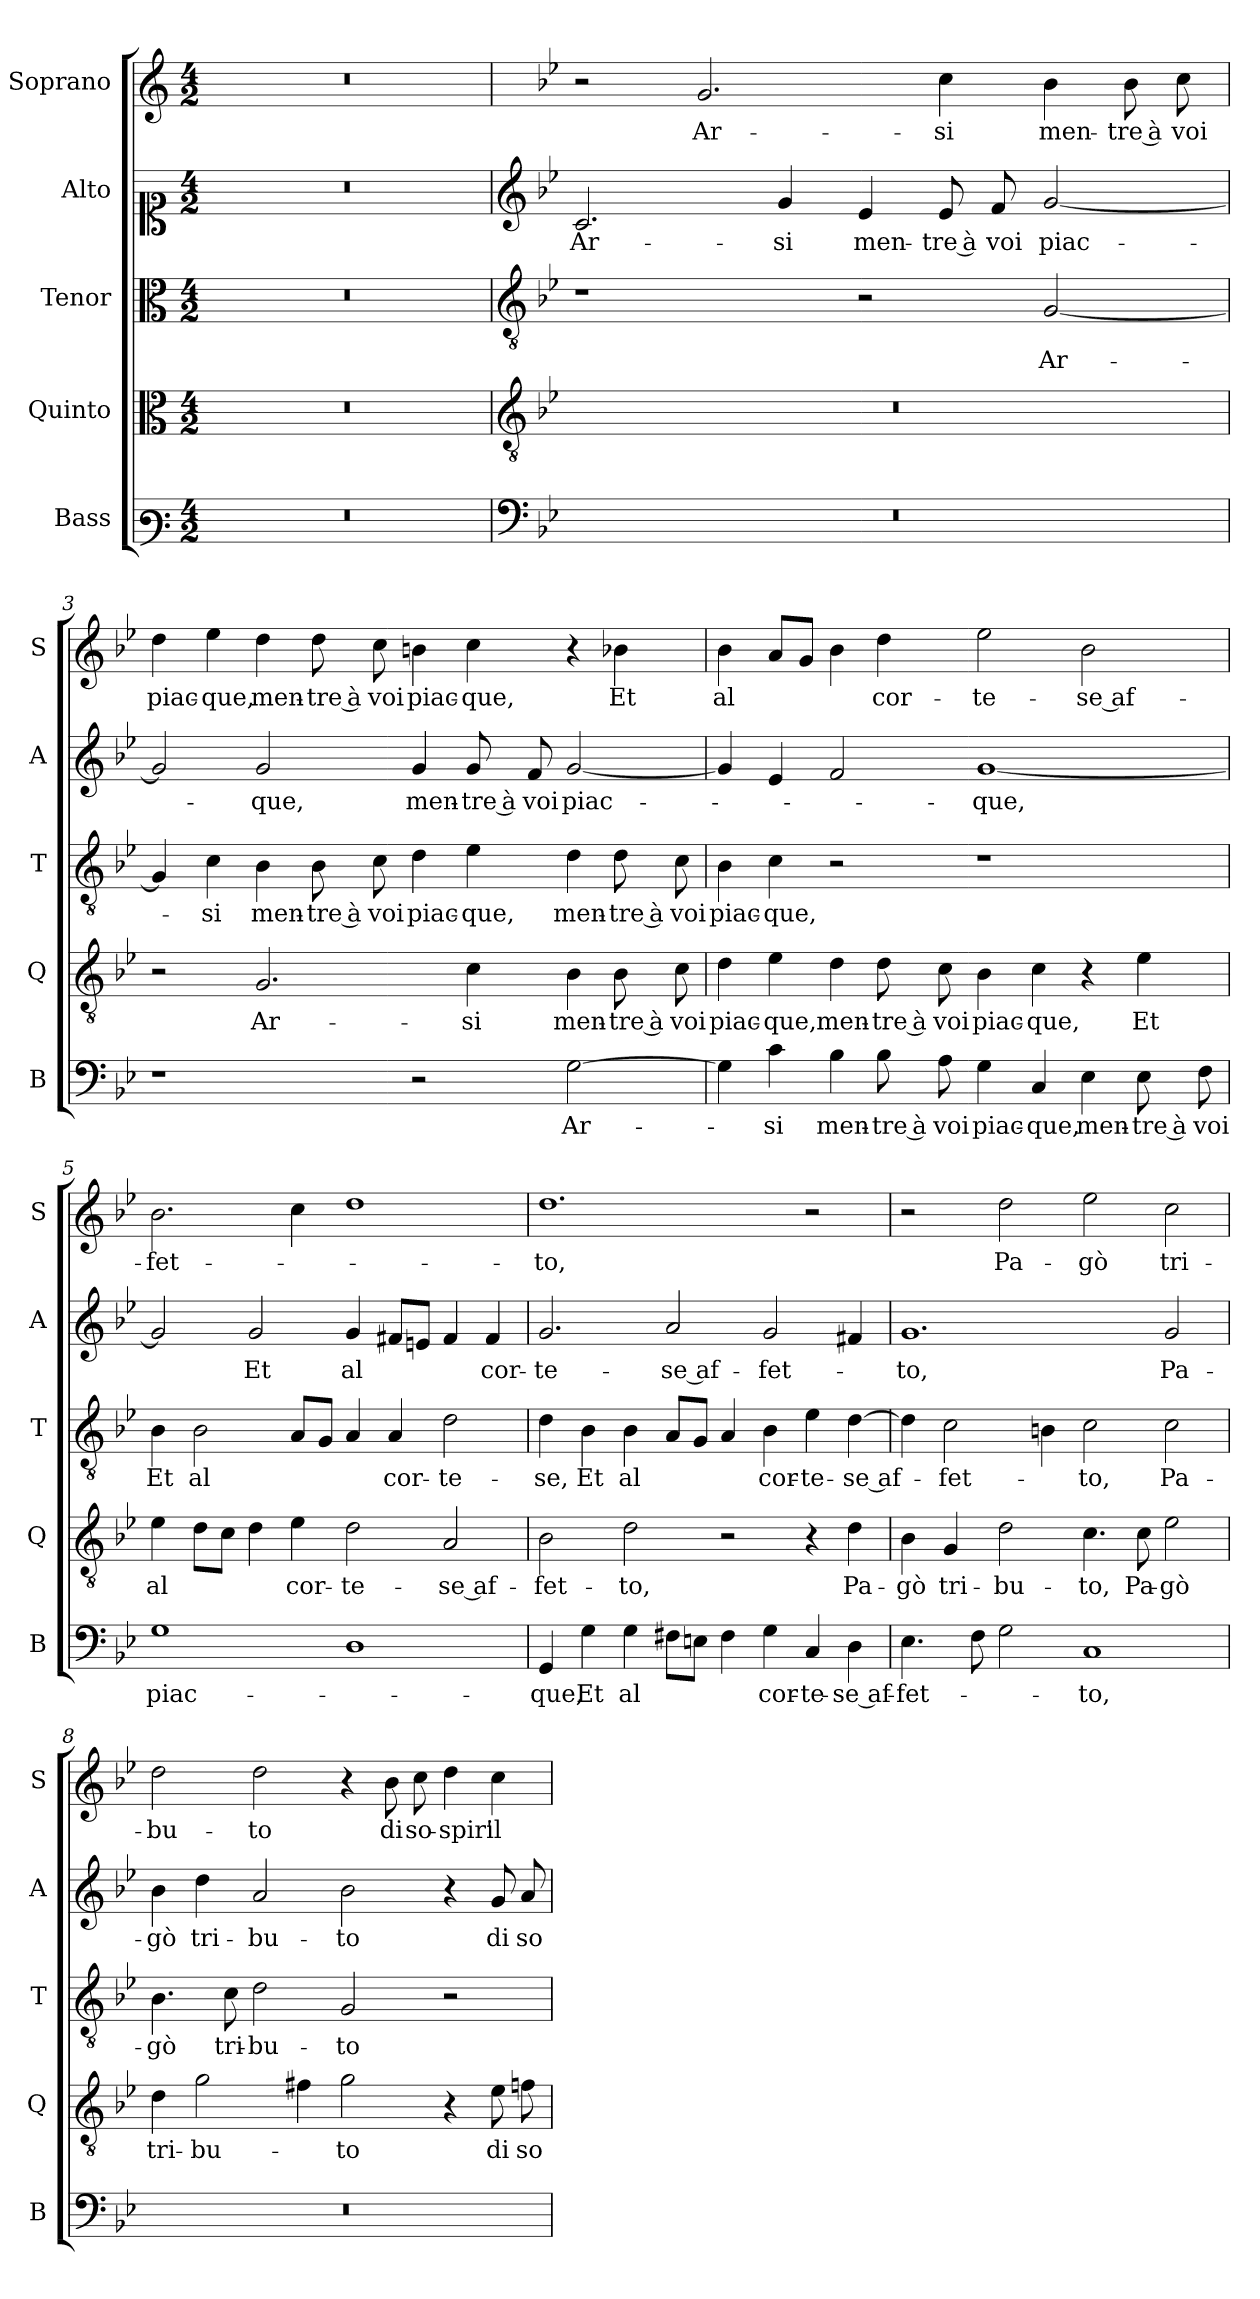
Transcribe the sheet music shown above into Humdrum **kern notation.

**kern	**text	**kern	**text	**kern	**text	**kern	**text	**kern	**text
*part5	*part5	*part4	*part4	*part3	*part3	*part2	*part2	*part1	*part1
*staff5	*staff5	*staff4	*staff4	*staff3	*staff3	*staff2	*staff2	*staff1	*staff1
*I"Bass	*	*I"Quinto	*	*I"Tenor	*	*I"Alto	*	*I"Soprano	*
*I'B	*	*I'Q	*	*I'T	*	*I'A	*	*I'S	*
*clefF3	*	*clefC3	*	*clefC3	*	*clefC1	*	*clefG2	*
*k[]	*	*k[]	*	*k[]	*	*k[]	*	*k[]	*
*C:	*	*C:	*	*C:	*	*C:	*	*C:	*
*M4/2	*	*M4/2	*	*M4/2	*	*M4/2	*	*M4/2	*
=1	=1	=1	=1	=1	=1	=1	=1	=1	=1
0r	.	0r	.	0r	.	0r	.	0r	.
=2	=2	=2	=2	=2	=2	=2	=2	=2	=2
*clefF4	*	*clefGv2	*	*clefGv2	*	*clefG2	*	*	*
*k[b-e-]	*	*k[b-e-]	*	*k[b-e-]	*	*k[b-e-]	*	*k[b-e-]	*
*B-:	*	*B-:	*	*B-:	*	*B-:	*	*B-:	*
!	!	!	!	!	!	!	!LO:LY:b	!	!
0r	.	0r	.	1r	.	2.c/	Ar-	2r	.
!	!	!	!	!	!	!	!	!	!LO:LY:b
.	.	.	.	.	.	.	.	2.g/	Ar-
!	!	!	!	!	!	!	!LO:LY:b	!	!
.	.	.	.	.	.	4g/	-si	.	.
!	!	!	!	!	!	!	!LO:LY:b	!	!
.	.	.	.	2r	.	4e-/	men-	.	.
!	!	!	!	!	!	!	!LO:LY:b	!	!LO:LY:b
.	.	.	.	.	.	8e-/	-tre à	4cc\	-si
!	!	!	!	!	!	!	!LO:LY:b	!	!
.	.	.	.	.	.	8f/	voi	.	.
!	!	!	!	!	!LO:LY:b	!	!LO:LY:b	!	!LO:LY:b
.	.	.	.	[2G/	Ar-	[2g/	piac-	4b-\	men-
!	!	!	!	!	!	!	!	!	!LO:LY:b
.	.	.	.	.	.	.	.	8b-\	-tre à
!	!	!	!	!	!	!	!	!	!LO:LY:b
.	.	.	.	.	.	.	.	8cc\	voi
!!LO:LB:g=z
=3	=3	=3	=3	=3	=3	=3	=3	=3	=3
!	!	!	!	!	!	!	!	!	!LO:LY:b
1r	.	2r	.	4G/]	.	2g/]	.	4dd\	piac-
!	!	!	!	!	!LO:LY:b	!	!	!	!LO:LY:b
.	.	.	.	4c\	-si	.	.	4ee-\	-que,
!	!	!	!LO:LY:b	!	!LO:LY:b	!	!LO:LY:b	!	!LO:LY:b
.	.	2.G/	Ar-	4B-\	men-	2g/	-que,	4dd\	men-
!	!	!	!	!	!LO:LY:b	!	!	!	!LO:LY:b
.	.	.	.	8B-\	-tre à	.	.	8dd\	-tre à
!	!	!	!	!	!LO:LY:b	!	!	!	!LO:LY:b
.	.	.	.	8c\	voi	.	.	8cc\	voi
!	!	!	!	!	!LO:LY:b	!	!LO:LY:b	!	!LO:LY:b
2r	.	.	.	4d\	piac-	4g/	men-	4bn\	piac-
!	!	!	!LO:LY:b	!	!LO:LY:b	!	!LO:LY:b	!	!LO:LY:b
.	.	4c\	-si	4e-\	-que,	8g/	-tre à	4cc\	-que,
!	!	!	!	!	!	!	!LO:LY:b	!	!
.	.	.	.	.	.	8f/	voi	.	.
!	!LO:LY:b	!	!LO:LY:b	!	!LO:LY:b	!	!LO:LY:b	!	!
[2G\	Ar-	4B-\	men-	4d\	men-	[2g/	piac-	4r	.
!	!	!	!LO:LY:b	!	!LO:LY:b	!	!	!	!LO:LY:b
.	.	8B-\	-tre à	8d\	-tre à	.	.	4b-X\	Et
!	!	!	!LO:LY:b	!	!LO:LY:b	!	!	!	!
.	.	8c\	voi	8c\	voi	.	.	.	.
=4	=4	=4	=4	=4	=4	=4	=4	=4	=4
!	!	!	!LO:LY:b	!	!LO:LY:b	!	!	!	!LO:LY:b
4G\]	.	4d\	piac-	4B-\	piac-	4g/]	.	4b-\	al
!	!LO:LY:b	!	!LO:LY:b	!	!LO:LY:b	!	!	!	!
4c\	-si	4e-\	-que,	4c\	-que,	4e-/	.	8a/L	.
.	.	.	.	.	.	.	.	8g/J	.
!	!LO:LY:b	!	!LO:LY:b	!	!	!	!	!	!
4B-\	men-	4d\	men-	2r	.	2f/	.	4b-\	.
!	!LO:LY:b	!	!LO:LY:b	!	!	!	!	!	!LO:LY:b
8B-\	-tre à	8d\	-tre à	.	.	.	.	4dd\	cor-
!	!LO:LY:b	!	!LO:LY:b	!	!	!	!	!	!
8A\	voi	8c\	voi	.	.	.	.	.	.
!	!LO:LY:b	!	!LO:LY:b	!	!	!	!LO:LY:b	!	!LO:LY:b
4G\	piac-	4B-\	piac-	1r	.	[1g	-que,	2ee-\	-te-
!	!LO:LY:b	!	!LO:LY:b	!	!	!	!	!	!
4C/	-que,	4c\	-que,	.	.	.	.	.	.
!	!LO:LY:b	!	!	!	!	!	!	!	!LO:LY:b
4E-\	men-	4r	.	.	.	.	.	2b-\	-se af-
!	!LO:LY:b	!	!LO:LY:b	!	!	!	!	!	!
8E-\	-tre à	4e-\	Et	.	.	.	.	.	.
!	!LO:LY:b	!	!	!	!	!	!	!	!
8F\	voi	.	.	.	.	.	.	.	.
!!LO:PB:g=z
=5	=5	=5	=5	=5	=5	=5	=5	=5	=5
!	!LO:LY:b	!	!LO:LY:b	!	!LO:LY:b	!	!	!	!LO:LY:b
1G	piac-	4e-\	al	4B-\	Et	2g/]	.	2.b-\	-fet-
!	!	!	!	!	!LO:LY:b	!	!	!	!
.	.	8d\L	.	2B-\	al	.	.	.	.
.	.	8c\J	.	.	.	.	.	.	.
!	!	!	!	!	!	!	!LO:LY:b	!	!
.	.	4d\	.	.	.	2g/	Et	.	.
!	!	!	!LO:LY:b	!	!	!	!	!	!
.	.	4e-\	cor-	8A/L	.	.	.	4cc\	.
.	.	.	.	8G/J	.	.	.	.	.
!	!	!	!LO:LY:b	!	!	!	!LO:LY:b	!	!
1D	.	2d\	-te-	4A/	.	4g/	al	1dd	.
!	!	!	!	!	!LO:LY:b	!	!	!	!
.	.	.	.	4A/	cor-	8f#X/L	.	.	.
.	.	.	.	.	.	8en/J	.	.	.
!	!	!	!LO:LY:b	!	!LO:LY:b	!	!	!	!
.	.	2A/	-se af-	2d\	-te-	4f#/	.	.	.
!	!	!	!	!	!	!	!LO:LY:b	!	!
.	.	.	.	.	.	4f#/	cor-	.	.
=6	=6	=6	=6	=6	=6	=6	=6	=6	=6
!	!LO:LY:b	!	!LO:LY:b	!	!LO:LY:b	!	!LO:LY:b	!	!LO:LY:b
4GG/	-que,	2B-\	-fet-	4d\	-se,	2.g/	-te-	1.dd	-to,
!	!LO:LY:b	!	!	!	!LO:LY:b	!	!	!	!
4G\	Et	.	.	4B-\	Et	.	.	.	.
!	!LO:LY:b	!	!LO:LY:b	!	!LO:LY:b	!	!	!	!
4G\	al	2d\	-to,	4B-\	al	.	.	.	.
!	!	!	!	!	!	!	!LO:LY:b	!	!
8F#X\L	.	.	.	8A/L	.	2a/	-se af-	.	.
8En\J	.	.	.	8G/J	.	.	.	.	.
4F#\	.	2r	.	4A/	.	.	.	.	.
!	!LO:LY:b	!	!	!	!LO:LY:b	!	!LO:LY:b	!	!
4G\	cor-	.	.	4B-\	cor-	2g/	-fet-	.	.
!	!LO:LY:b	!	!	!	!LO:LY:b	!	!	!	!
4C/	-te-	4r	.	4e-\	-te-	.	.	2r	.
!	!LO:LY:b	!	!LO:LY:b	!	!LO:LY:b	!	!	!	!
4D\	-se af-	4d\	Pa-	[4d\	-se af-	4f#X/	.	.	.
=7	=7	=7	=7	=7	=7	=7	=7	=7	=7
!	!LO:LY:b	!	!LO:LY:b	!	!	!	!LO:LY:b	!	!
4.E-\	-fet-	4B-\	-gò	4d\]	.	1.g	-to,	2r	.
!	!	!	!LO:LY:b	!	!LO:LY:b	!	!	!	!
.	.	4G/	tri-	2c\	-fet-	.	.	.	.
8F\	.	.	.	.	.	.	.	.	.
!	!	!	!LO:LY:b	!	!	!	!	!	!LO:LY:b
2G\	.	2d\	-bu-	.	.	.	.	2dd\	Pa-
.	.	.	.	4Bn\	.	.	.	.	.
!	!LO:LY:b	!	!LO:LY:b	!	!LO:LY:b	!	!	!	!LO:LY:b
1C	-to,	4.c\	-to,	2c\	-to,	.	.	2ee-\	-gò
!	!	!	!LO:LY:b	!	!	!	!	!	!
.	.	8c\	Pa-	.	.	.	.	.	.
!	!	!	!LO:LY:b	!	!LO:LY:b	!	!LO:LY:b	!	!LO:LY:b
.	.	2e-\	-gò	2c\	Pa-	2g/	Pa-	2cc\	tri-
!!LO:LB:g=z
=8	=8	=8	=8	=8	=8	=8	=8	=8	=8
!	!	!	!LO:LY:b	!	!LO:LY:b	!	!LO:LY:b	!	!LO:LY:b
0r	.	4d\	tri-	4.B-\	-gò	4b-\	-gò	2dd\	-bu-
!	!	!	!LO:LY:b	!	!	!	!LO:LY:b	!	!
.	.	2g\	-bu-	.	.	4dd\	tri-	.	.
!	!	!	!	!	!LO:LY:b	!	!	!	!
.	.	.	.	8c\	tri-	.	.	.	.
!	!	!	!	!	!LO:LY:b	!	!LO:LY:b	!	!LO:LY:b
.	.	.	.	2d\	-bu-	2a/	-bu-	2dd\	-to
.	.	4f#X\	.	.	.	.	.	.	.
!	!	!	!LO:LY:b	!	!LO:LY:b	!	!LO:LY:b	!	!
.	.	2g\	-to	2G/	-to	2b-\	-to	4r	.
!	!	!	!	!	!	!	!	!	!LO:LY:b
.	.	.	.	.	.	.	.	8b-\	di
!	!	!	!	!	!	!	!	!	!LO:LY:b
.	.	.	.	.	.	.	.	8cc\	so-
!	!	!	!	!	!	!	!	!	!LO:LY:b
.	.	4r	.	2r	.	4r	.	4dd\	-spir'
!	!	!	!LO:LY:b	!	!	!	!LO:LY:b	!	!LO:LY:b
.	.	8e-\	di	.	.	8g/	di	4cc\	il
!	!	!	!LO:LY:b	!	!	!	!LO:LY:b	!	!
.	.	8fn\	so-	.	.	8a/	so-	.	.
=	=	=	=	=	=	=	=	=	=
*-	*-	*-	*-	*-	*-	*-	*-	*-	*-
